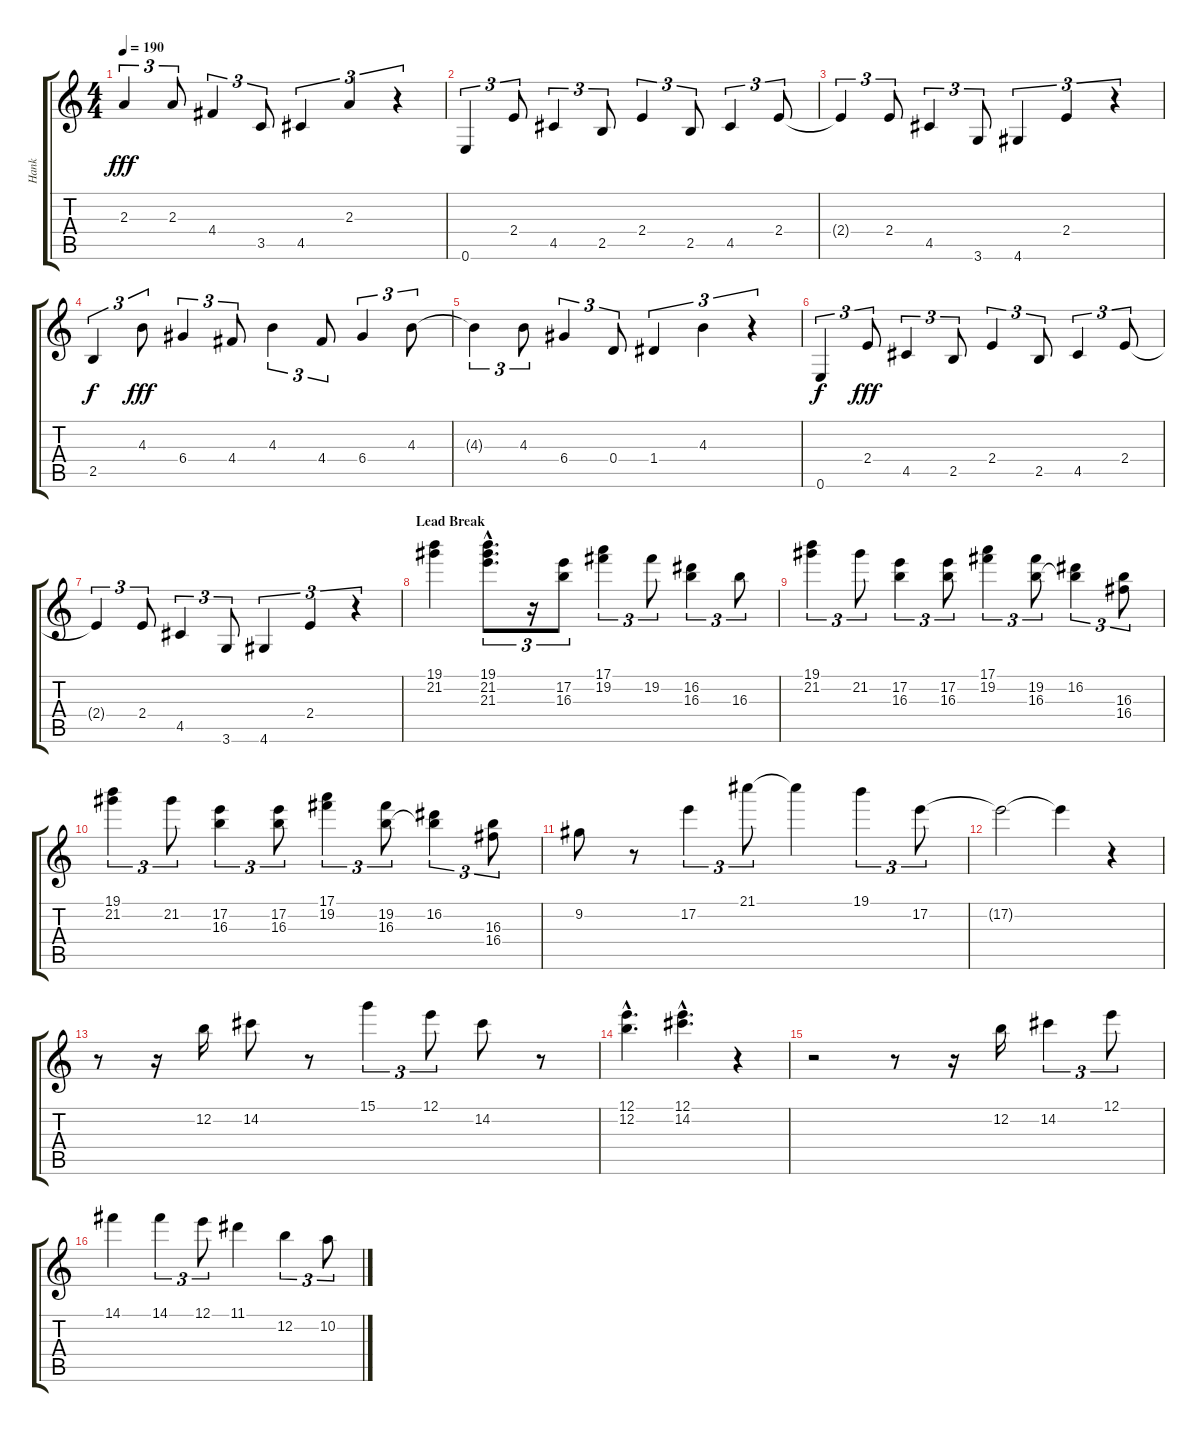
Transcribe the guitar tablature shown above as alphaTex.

\track ("Hank" "Hank") {instrument electricguitarclean}
\staff {score tabs}
\tuning (E4 B3 G3 D3 A2 E2) {hide}
\ts (4 4)
\tempo 190
\clef g2
\ks c
2.3{t}.4{tu (3 2) dy fff} 2.3.8{tu (3 2)} 4.4.4{tu (3 2)} 3.5.8{tu (3 2)} 4.5.4{tu (3 2)} 2.3.4{tu (3 2)} r.4{tu (3 2)} |
0.6.4{tu (3 2)} 2.4.8{tu (3 2)} 4.5.4{tu (3 2)} 2.5.8{tu (3 2)} 2.4.4{tu (3 2)} 2.5.8{tu (3 2)} 4.5.4{tu (3 2)} 2.4.8{tu (3 2)} |
2.4{t}.4{tu (3 2)} 2.4.8{tu (3 2)} 4.5.4{tu (3 2)} 3.6.8{tu (3 2)} 4.6.4{tu (3 2)} 2.4.4{tu (3 2)} r.4{tu (3 2)} |
2.5.4{tu (3 2) dy f} 4.3.8{tu (3 2) dy fff} 6.4.4{tu (3 2)} 4.4.8{tu (3 2)} 4.3.4{tu (3 2)} 4.4.8{tu (3 2)} 6.4.4{tu (3 2)} 4.3.8{tu (3 2)} |
4.3{t}.4{tu (3 2)} 4.3.8{tu (3 2)} 6.4.4{tu (3 2)} 0.4.8{tu (3 2)} 1.4.4{tu (3 2)} 4.3.4{tu (3 2)} r.4{tu (3 2)} |
0.6.4{tu (3 2) dy f} 2.4.8{tu (3 2) dy fff} 4.5.4{tu (3 2)} 2.5.8{tu (3 2)} 2.4.4{tu (3 2)} 2.5.8{tu (3 2)} 4.5.4{tu (3 2)} 2.4.8{tu (3 2)} |
2.4{t}.4{tu (3 2)} 2.4.8{tu (3 2)} 4.5.4{tu (3 2)} 3.6.8{tu (3 2)} 4.6.4{tu (3 2)} 2.4.4{tu (3 2)} r.4{tu (3 2)} |
\section ("" "Lead Break")
(19.1 21.2).4 (19.1{hac} 21.2{hac} 21.3{hac}).8{d tu (3 2)} r.16{tu (3 2)} (17.2 16.3).8{tu (3 2)} (17.1 19.2).4{tu (3 2)} 19.2.8{tu (3 2)} (16.2 16.3).4{tu (3 2)} 16.3.8{tu (3 2)} |
(19.1 21.2).4{tu (3 2)} 21.2.8{tu (3 2)} (17.2 16.3).4{tu (3 2)} (17.2 16.3).8{tu (3 2)} (17.1 19.2).4{tu (3 2)} (19.2 16.3).8{tu (3 2)} (16.2 16.3{t}).4{tu (3 2)} (16.3 16.4).8{tu (3 2)} |
(19.1 21.2).4{tu (3 2)} 21.2.8{tu (3 2)} (17.2 16.3).4{tu (3 2)} (17.2 16.3).8{tu (3 2)} (17.1 19.2).4{tu (3 2)} (19.2 16.3).8{tu (3 2)} (16.2 16.3{t}).4{tu (3 2)} (16.3 16.4).8{tu (3 2)} |
9.2.8 r.8 17.2.4{tu (3 2)} 21.1.8{tu (3 2)} 21.1{t}.4 19.1.4{tu (3 2)} 17.2.8{tu (3 2)} |
17.2{t}.2 17.2{t}.4 r.4 |
r.8 r.16 12.2.16 14.2.8 r.8 15.1.4{tu (3 2)} 12.1.8{tu (3 2)} 14.2.8 r.8 |
(12.1{hac} 12.2{hac}).4{d} (12.1{hac} 14.2{hac}).4{d} r.4 |
r.2 r.8 r.16 12.2.16 14.2.4{tu (3 2)} 12.1.8{tu (3 2)} |
14.1.4 14.1.4{tu (3 2)} 12.1.8{tu (3 2)} 11.1.4 12.2.4{tu (3 2)} 10.2.8{tu (3 2)}
